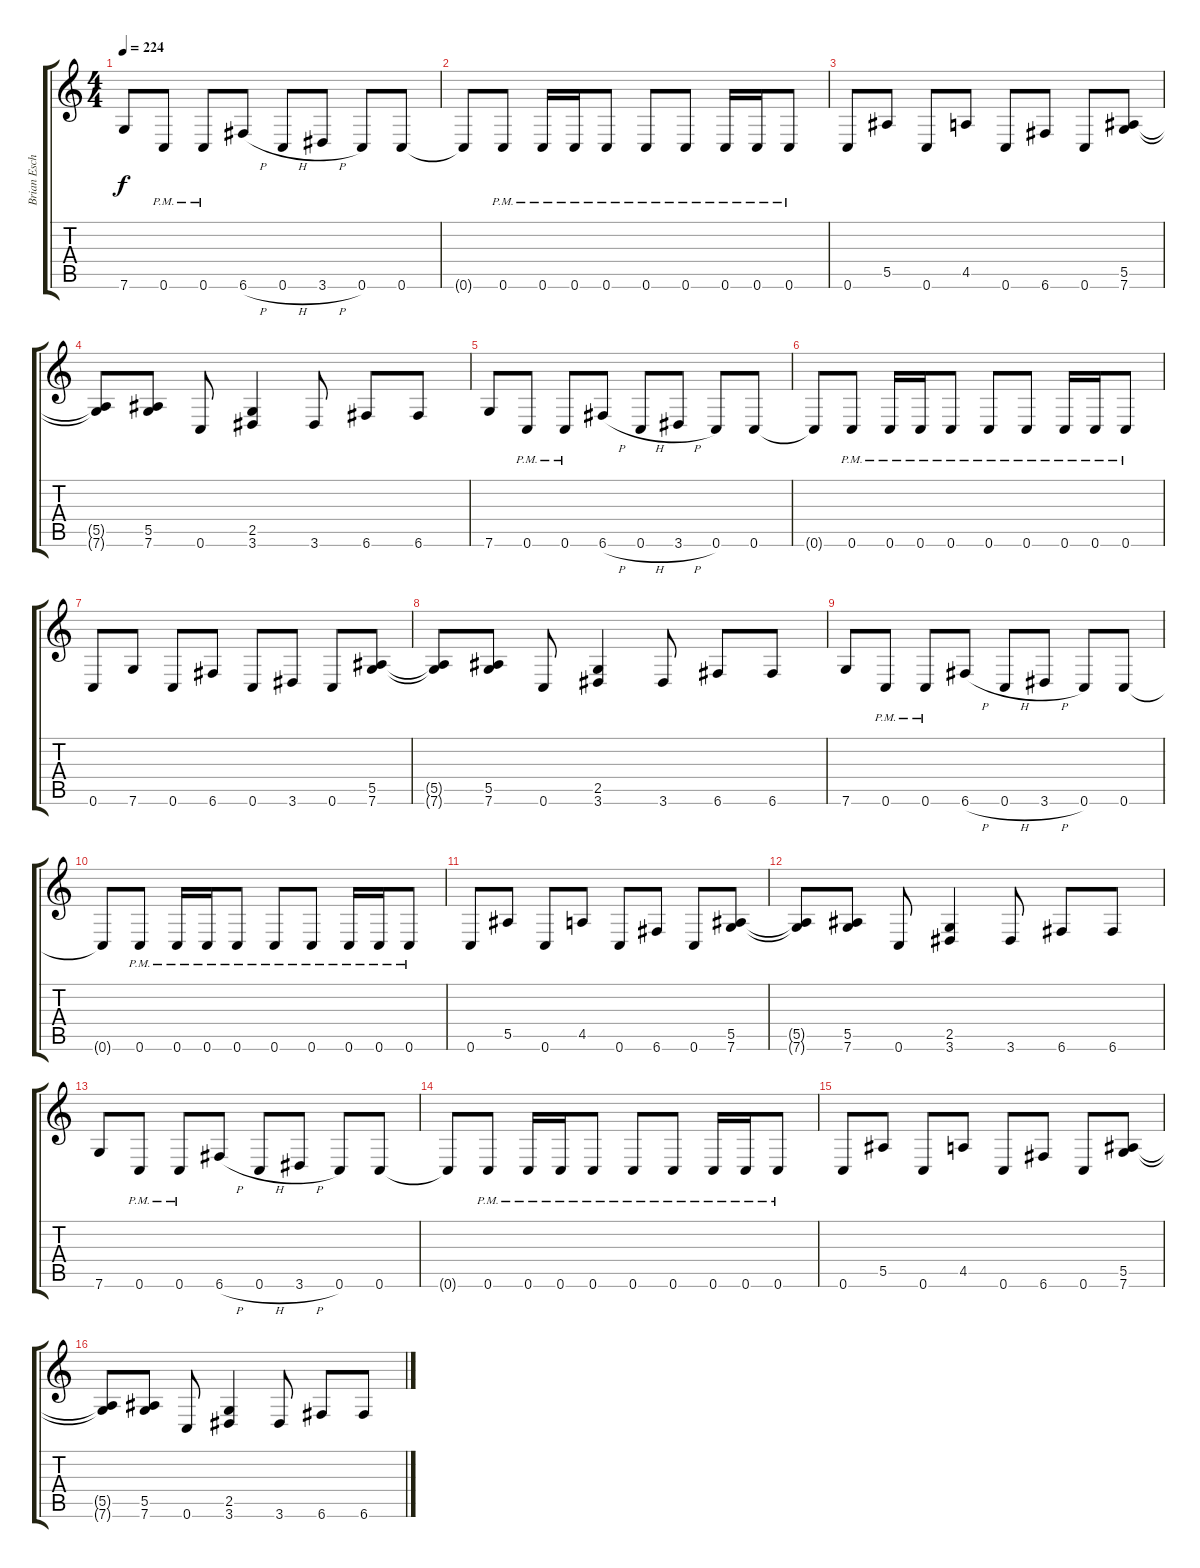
\track ("Brian Eschbach (Lead Guitar)" "Brian Esch") {instrument distortionguitar}
\staff {score tabs}
\tuning (C4 G3 Eb3 Bb2 F2 C2) {hide}
\ts (4 4)
\tempo 224
\clef g2
\ks c
7.6.8{dy f} 0.6{pm}.8 0.6{pm}.8 6.6{h}.8 0.6{h}.8 3.6{h}.8 0.6.8 0.6.8 |
0.6{t}.8 0.6{pm}.8 0.6{pm}.16 0.6{pm}.16 0.6{pm}.8 0.6{pm}.8 0.6{pm}.8 0.6{pm}.16 0.6{pm}.16 0.6{pm}.8 |
0.6.8 5.5.8 0.6.8 4.5.8 0.6.8 6.6.8 0.6.8 (5.5 7.6).8 |
(5.5{t} 7.6{t}).8 (5.5 7.6).8 0.6.8 (2.5 3.6).4 3.6.8 6.6.8 6.6.8 |
7.6.8 0.6{pm}.8 0.6{pm}.8 6.6{h}.8 0.6{h}.8 3.6{h}.8 0.6.8 0.6.8 |
0.6{t}.8 0.6{pm}.8 0.6{pm}.16 0.6{pm}.16 0.6{pm}.8 0.6{pm}.8 0.6{pm}.8 0.6{pm}.16 0.6{pm}.16 0.6{pm}.8 |
0.6.8 7.6.8 0.6.8 6.6.8 0.6.8 3.6.8 0.6.8 (5.5 7.6).8 |
(5.5{t} 7.6{t}).8 (5.5 7.6).8 0.6.8 (2.5 3.6).4 3.6.8 6.6.8 6.6.8 |
7.6.8 0.6{pm}.8 0.6{pm}.8 6.6{h}.8 0.6{h}.8 3.6{h}.8 0.6.8 0.6.8 |
0.6{t}.8 0.6{pm}.8 0.6{pm}.16 0.6{pm}.16 0.6{pm}.8 0.6{pm}.8 0.6{pm}.8 0.6{pm}.16 0.6{pm}.16 0.6{pm}.8 |
0.6.8 5.5.8 0.6.8 4.5.8 0.6.8 6.6.8 0.6.8 (5.5 7.6).8 |
(5.5{t} 7.6{t}).8 (5.5 7.6).8 0.6.8 (2.5 3.6).4 3.6.8 6.6.8 6.6.8 |
7.6.8 0.6{pm}.8 0.6{pm}.8 6.6{h}.8 0.6{h}.8 3.6{h}.8 0.6.8 0.6.8 |
0.6{t}.8 0.6{pm}.8 0.6{pm}.16 0.6{pm}.16 0.6{pm}.8 0.6{pm}.8 0.6{pm}.8 0.6{pm}.16 0.6{pm}.16 0.6{pm}.8 |
0.6.8 5.5.8 0.6.8 4.5.8 0.6.8 6.6.8 0.6.8 (5.5 7.6).8 |
(5.5{t} 7.6{t}).8 (5.5 7.6).8 0.6.8 (2.5 3.6).4 3.6.8 6.6.8 6.6.8
